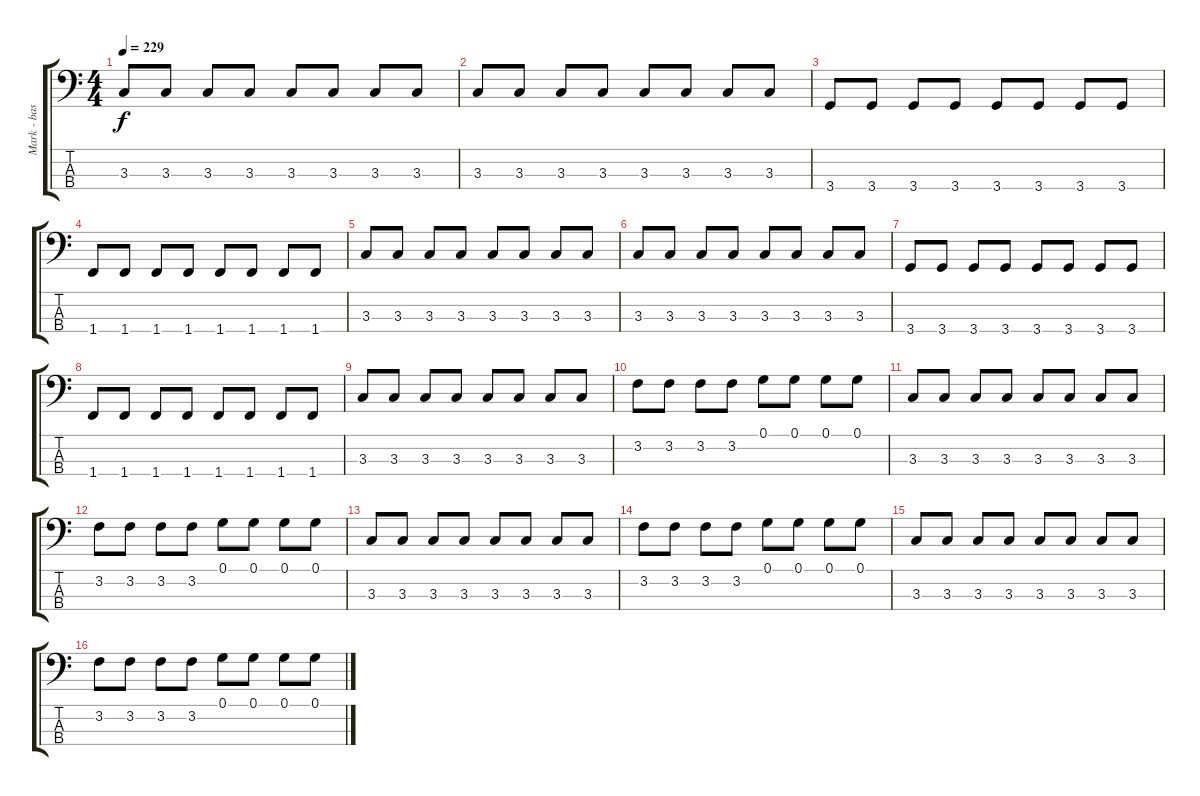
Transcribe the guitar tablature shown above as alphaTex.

\track ("Mark - bass" "Mark - bas") {instrument electricbassfinger}
\staff {score tabs}
\tuning (G2 D2 A1 E1) {hide}
\ts (4 4)
\tempo 229
\clef f4
\ks c
3.3.8{dy f} 3.3.8 3.3.8 3.3.8 3.3.8 3.3.8 3.3.8 3.3.8 |
3.3.8 3.3.8 3.3.8 3.3.8 3.3.8 3.3.8 3.3.8 3.3.8 |
3.4.8 3.4.8 3.4.8 3.4.8 3.4.8 3.4.8 3.4.8 3.4.8 |
1.4.8 1.4.8 1.4.8 1.4.8 1.4.8 1.4.8 1.4.8 1.4.8 |
3.3.8 3.3.8 3.3.8 3.3.8 3.3.8 3.3.8 3.3.8 3.3.8 |
3.3.8 3.3.8 3.3.8 3.3.8 3.3.8 3.3.8 3.3.8 3.3.8 |
3.4.8 3.4.8 3.4.8 3.4.8 3.4.8 3.4.8 3.4.8 3.4.8 |
1.4.8 1.4.8 1.4.8 1.4.8 1.4.8 1.4.8 1.4.8 1.4.8 |
3.3.8 3.3.8 3.3.8 3.3.8 3.3.8 3.3.8 3.3.8 3.3.8 |
3.2.8 3.2.8 3.2.8 3.2.8 0.1.8 0.1.8 0.1.8 0.1.8 |
3.3.8 3.3.8 3.3.8 3.3.8 3.3.8 3.3.8 3.3.8 3.3.8 |
3.2.8 3.2.8 3.2.8 3.2.8 0.1.8 0.1.8 0.1.8 0.1.8 |
3.3.8 3.3.8 3.3.8 3.3.8 3.3.8 3.3.8 3.3.8 3.3.8 |
3.2.8 3.2.8 3.2.8 3.2.8 0.1.8 0.1.8 0.1.8 0.1.8 |
3.3.8 3.3.8 3.3.8 3.3.8 3.3.8 3.3.8 3.3.8 3.3.8 |
3.2.8 3.2.8 3.2.8 3.2.8 0.1.8 0.1.8 0.1.8 0.1.8
